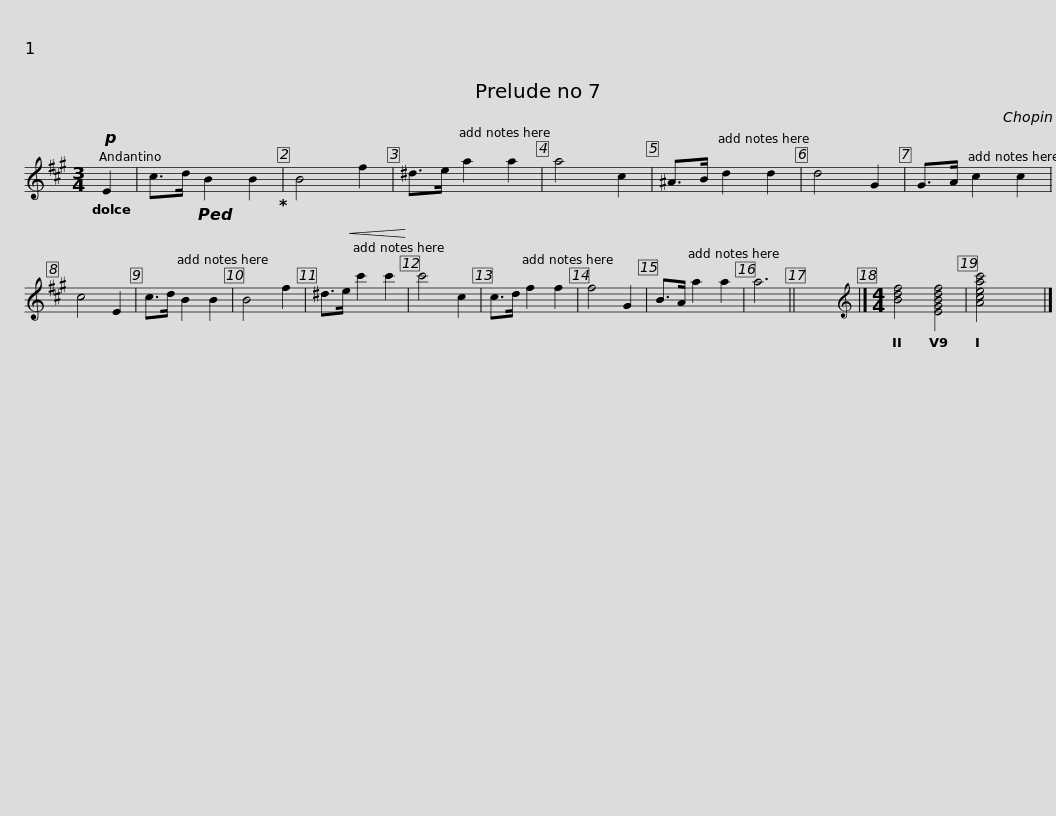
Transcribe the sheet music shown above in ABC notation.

X:1
L:1/8
M:3/4
I:linebreak $
K:A
V:1 treble
V:1
!p! E2 | c>d!ped! B2 B2!ped-up! | B4 f2 | ^d>e a2 a2 | a4 c2 | %5
 ^A>B d2 d2 | d4 G2 | G>A c2 c2 |$ c4 E2 | c>d B2 B2 | %10
 B4 f2 | ^d>!<(!e c'2 c'2!<)! | c'4 c2 | c>d f2 f2 | f4 G2 | %15
 B>A a2 a2 | a6 ||$ x6 |][M:4/4][K:treble] [Bdf]4 [EGBdf]4 | [Aceac']4 x4 |] %20
